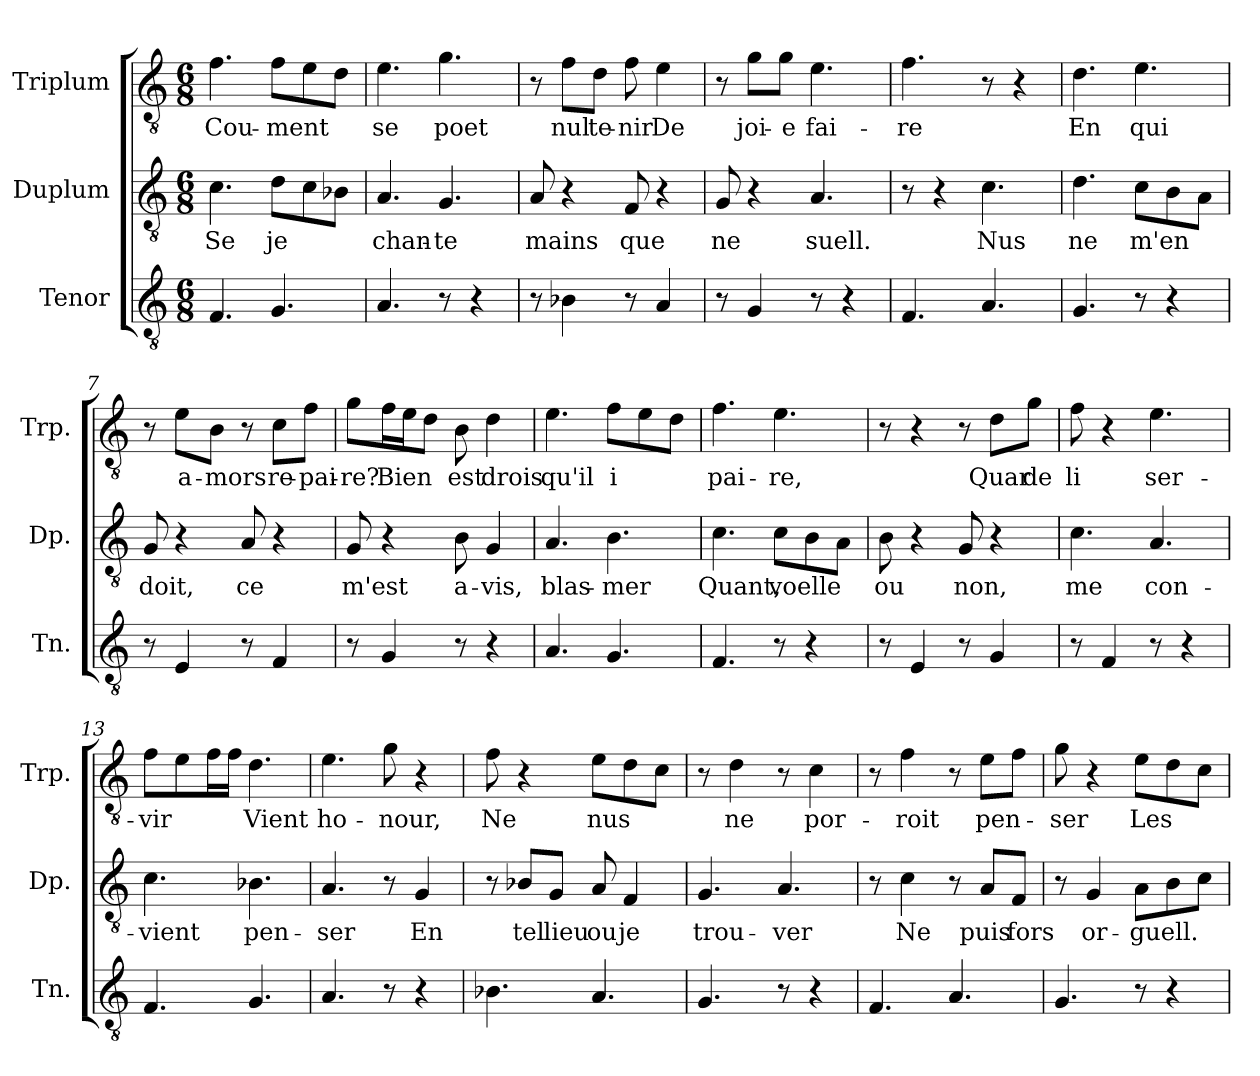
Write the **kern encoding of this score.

**kern	**kern	**text	**kern	**text
*part3	*part2	*part2	*part1	*part1
*staff3	*staff2	*staff2	*staff1	*staff1
*I"Tenor	*I"Duplum	*	*I"Triplum	*
*I'Tn.	*I'Dp.	*	*I'Trp.	*
*clefGv2	*clefGv2	*	*clefGv2	*
*k[]	*k[]	*	*k[]	*
*M6/8	*M6/8	*	*M6/8	*
=1	=1	=1	=1	=1
!	!	!LO:LY:b	!	!LO:LY:b
4.F/	4.c\	Se	4.f\	Cou-
!	!	!LO:LY:b	!	!LO:LY:b
4.G/	8d\L	je	8f\L	-ment
.	8c\	.	8e\	.
.	8B-X\J	.	8d\J	.
=2	=2	=2	=2	=2
!	!	!LO:LY:b	!	!LO:LY:b
4.A/	4.A/	chan-	4.e\	se
!	!	!LO:LY:b	!	!LO:LY:b
8r	4.G/	-te	4.g\	poet
4r	.	.	.	.
=3	=3	=3	=3	=3
!	!	!LO:LY:b	!	!
8r	8A/	mains	8r	.
!	!	!	!	!LO:LY:b
4B-X\	4r	.	8f\L	nul
!	!	!	!	!LO:LY:b
.	.	.	8d\J	te-
!	!	!LO:LY:b	!	!LO:LY:b
8r	8F/	que	8f\	-nir
!	!	!	!	!LO:LY:b
4A/	4r	.	4e\	De
=4	=4	=4	=4	=4
!	!	!LO:LY:b	!	!
8r	8G/	ne	8r	.
!	!	!	!	!LO:LY:b
4G/	4r	.	8g\L	joi-
!	!	!	!	!LO:LY:b
.	.	.	8g\J	-e
!	!	!LO:LY:b	!	!LO:LY:b
8r	4.A/	suell.	4.e\	fai-
4r	.	.	.	.
=5	=5	=5	=5	=5
!	!	!	!	!LO:LY:b
4.F/	8r	.	4.f\	-re
.	4r	.	.	.
!	!	!LO:LY:b	!	!
4.A/	4.c\	Nus	8r	.
.	.	.	4r	.
=6	=6	=6	=6	=6
!	!	!LO:LY:b	!	!LO:LY:b
4.G/	4.d\	ne	4.d\	En
!	!	!LO:LY:b	!	!LO:LY:b
8r	8c\L	m'en	4.e\	qui
4r	8B\	.	.	.
.	8A\J	.	.	.
!!LO:LB:g=z
=7	=7	=7	=7	=7
!	!	!LO:LY:b	!	!
8r	8G/	doit,	8r	.
!	!	!	!	!LO:LY:b
4E/	4r	.	8e\L	a-
!	!	!	!	!LO:LY:b
.	.	.	8B\J	-mors
!	!	!LO:LY:b	!	!
8r	8A/	ce	8r	.
!	!	!	!	!LO:LY:b
4F/	4r	.	8c\L	re-
!	!	!	!	!LO:LY:b
.	.	.	8f\J	-pai-
=8	=8	=8	=8	=8
!	!	!LO:LY:b	!	!LO:LY:b
8r	8G/	m'est	8g\L	-re?
!	!	!	!	!LO:LY:b
4G/	4r	.	16f\L	Bien
.	.	.	16e\J	.
.	.	.	8d\J	.
!	!	!LO:LY:b	!	!LO:LY:b
8r	8B\	a-	8B\	est
!	!	!LO:LY:b	!	!LO:LY:b
4r	4G/	-vis,	4d\	drois
=9	=9	=9	=9	=9
!	!	!LO:LY:b	!	!LO:LY:b
4.A/	4.A/	blas-	4.e\	qu'il
!	!	!LO:LY:b	!	!LO:LY:b
4.G/	4.B\	-mer	8f\L	i
.	.	.	8e\	.
.	.	.	8d\J	.
=10	=10	=10	=10	=10
!	!	!LO:LY:b	!	!LO:LY:b
4.F/	4.c\	Quant,	4.f\	pai-
!	!	!LO:LY:b	!	!LO:LY:b
8r	8c\L	voelle	4.e\	-re,
4r	8B\	.	.	.
.	8A\J	.	.	.
=11	=11	=11	=11	=11
!	!	!LO:LY:b	!	!
8r	8B\	ou	8r	.
4E/	4r	.	4r	.
!	!	!LO:LY:b	!	!
8r	8G/	non,	8r	.
!	!	!	!	!LO:LY:b
4G/	4r	.	8d\L	Quar
!	!	!	!	!LO:LY:b
.	.	.	8g\J	de
=12	=12	=12	=12	=12
!	!	!LO:LY:b	!	!LO:LY:b
8r	4.c\	me	8f\	li
4F/	.	.	4r	.
!	!	!LO:LY:b	!	!LO:LY:b
8r	4.A/	con-	4.e\	ser-
4r	.	.	.	.
!!LO:LB:g=z
=13	=13	=13	=13	=13
!	!	!LO:LY:b	!	!LO:LY:b
4.F/	4.c\	-vient	8f\L	-vir
.	.	.	8e\	.
*	*	*	*tremolo	*
.	.	.	16f\	.
.	.	.	16f\JJ	.
*	*	*	*Xtremolo	*
!	!	!LO:LY:b	!	!LO:LY:b
4.G/	4.B-X\	pen-	4.d\	Vient
=14	=14	=14	=14	=14
!	!	!LO:LY:b	!	!LO:LY:b
4.A/	4.A/	-ser	4.e\	ho-
!	!	!	!	!LO:LY:b
8r	8r	.	8g\	-nour,
!	!	!LO:LY:b	!	!
4r	4G/	En	4r	.
=15	=15	=15	=15	=15
!	!	!	!	!LO:LY:b
4.B-X\	8r	.	8f\	Ne
!	!	!LO:LY:b	!	!
.	8B-i/L	tel	4r	.
!	!	!LO:LY:b	!	!
.	8G/J	lieu	.	.
!	!	!LO:LY:b	!	!LO:LY:b
4.A/	8A/	ou	8e\L	nus
!	!	!LO:LY:b	!	!
.	4F/	je	8d\	.
.	.	.	8c\J	.
=16	=16	=16	=16	=16
!	!	!LO:LY:b	!	!
4.G/	4.G/	trou-	8r	.
!	!	!	!	!LO:LY:b
.	.	.	4d\	ne
!	!	!LO:LY:b	!	!
8r	4.A/	-ver	8r	.
!	!	!	!	!LO:LY:b
4r	.	.	4c\	por-
=17	=17	=17	=17	=17
4.F/	8r	.	8r	.
!	!	!LO:LY:b	!	!LO:LY:b
.	4c\	Ne	4f\	-roit
4.A/	8r	.	8r	.
!	!	!LO:LY:b	!	!LO:LY:b
.	8A/L	puis	8e\L	pen-
!	!	!LO:LY:b	!	!
.	8F/J	fors	8f\J	.
=18	=18	=18	=18	=18
!	!	!	!	!LO:LY:b
4.G/	8r	.	8g\	-ser
!	!	!LO:LY:b	!	!
.	4G/	or-	4r	.
!	!	!LO:LY:b	!	!LO:LY:b
8r	8A\L	-guell.	8e\L	Les
4r	8B\	.	8d\	.
.	8c\J	.	8c\J	.
=	=	=	=	=
*-	*-	*-	*-	*-
